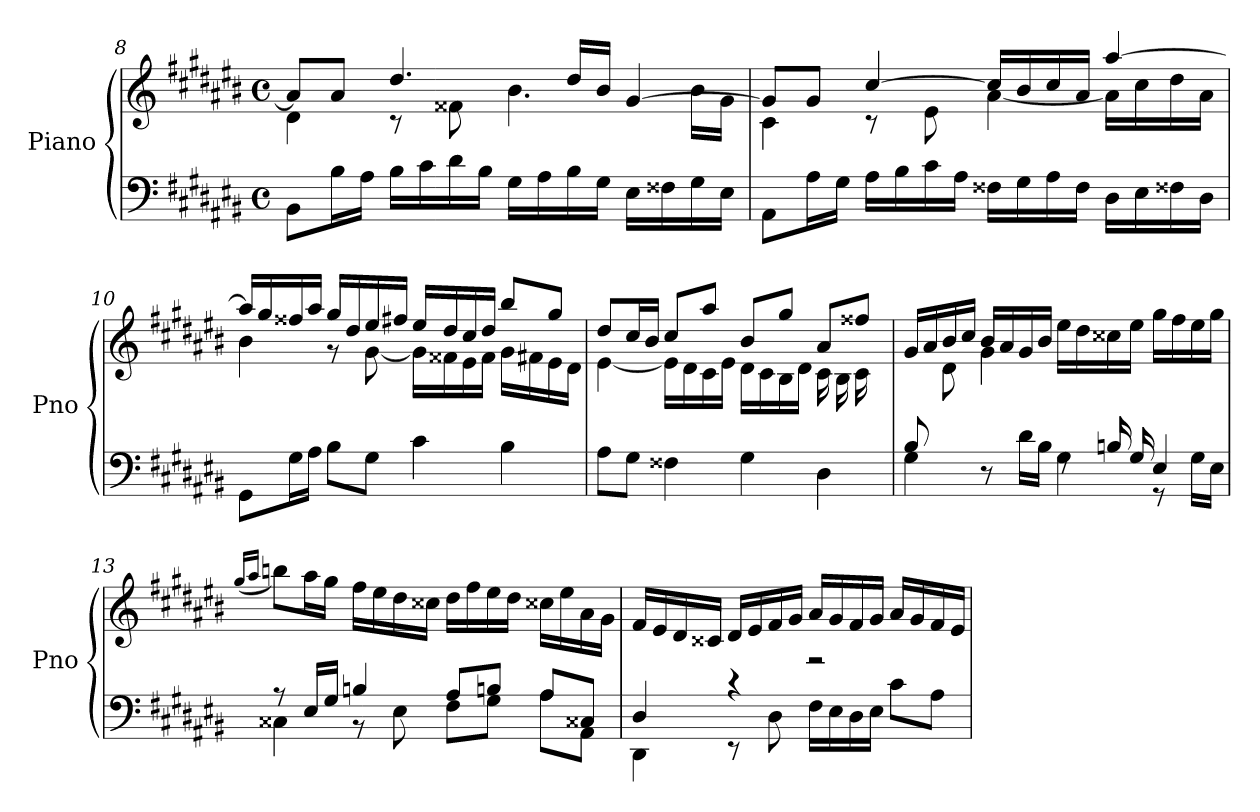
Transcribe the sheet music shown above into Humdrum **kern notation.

**kern	**kern
*part1	*part1
*staff2	*staff1
*I"Piano	*
*I'Pno	*
*clefF4	*clefG2
*k[f#c#g#d#a#e#b#]	*k[f#c#g#d#a#e#b#]
*M4/4	*M4/4
*met(c)	*met(c)
=8	=8
*	*^
8BB#\L	8a#/L]	4d#\
16B#\L	8a#/J	.
16A#\JJ	.	.
16B#\LL	4.dd#/	8r
16c#\	.	.
16d#\	.	8f##X\
16B#\JJ	.	.
16G#\LL	.	4.b#\
16A#\	.	.
16B#\	16dd#/LL	.
16G#\JJ	16b#/JJ	.
16E#\LL	[4g#/	.
16F##X\	.	.
16G#\	.	16b#\LL
16E#\JJ	.	16g#\JJ
=9	=9	=9
8AA#\L	8g#/L]	4c#\
16A#\L	8g#/J	.
16G#\JJ	.	.
16A#\LL	[4cc#/	8r
16B#\	.	.
16c#\	.	8e#\
16A#\JJ	.	.
16F##X\LL	16cc#/LL]	[4a#\
16G#\	16b#/	.
16A#\	16cc#/	.
16F##\JJ	16a#/JJ	.
16D#\LL	[4aa#/	16a#\LL]
16E#\	.	16cc#\
16F##X\	.	16dd#\
16D#\JJ	.	16a#\JJ
!!LO:LB:g=z	!!
=10	=10	=10
8GG#\L	16aa#/LL]	4b#\
.	16gg#/	.
16G#\L	16ff##X/	.
16A#\JJ	16aa#/JJ	.
8B#\L	16gg#/LL	8r
.	16dd#/	.
8G#\J	16ee#/	[8g#\
.	16ff#X/JJ	.
4c#\	16ee#/LL	16g#\LL]
.	16dd#/	16f##X\
.	16cc#/	16e#\
.	16dd#/JJ	16f##\JJ
4B#\	8bb#/L	16g#\LL
.	.	16f#X\
.	8gg#/J	16e#\
.	.	16d#\JJ
=11	=11	=11
*^	*	*
2...ryy	8A#\L	8dd#/L	[4e#\
.	8G#\J	16cc#/L	.
.	.	16b#/JJ	.
.	4F##X\	8cc#/L	16e#\LL]
.	.	.	16d#\
.	.	8aa#/J	16c#\
.	.	.	16e#\JJ
.	4G#\	8b#/L	16d#\LL
.	.	.	16c#\
.	.	8gg#/J	16B#\
.	.	.	16d#\JJ
.	4D#\	8a#/L	16c#\LL
.	.	.	16B#\
.	.	8ff##X/J	16c#\
16A#/JJ	.	.	16ryy
=12	=12	=12	=12
8B#/L	4G#\	16g#/LL	8ryy
.	.	16a#/	.
4.ryy	.	16b#/	8d#\J
.	.	16cc#/JJ	.
.	8r	16b#/LL	4g#\
.	.	16a#/	.
.	16d#\LL	16g#/	.
.	16B#\JJ	16b#/JJ	.
8rF	4G#\	16ee#\LL	2ryy
.	.	16dd#\	.
16Bn/LL	.	16cc##X\	.
16G#/JJ	.	16ee#\JJ	.
4E#/	8r	16gg#\LL	.
.	.	16ff#\	.
.	16G#\LL	16ee#\	.
.	16E#\JJ	16gg#\JJ	.
*	*	*v	*v
!!LO:LB:g=z
=13	=13	=13
.	.	(16qgg#/LL
.	.	16qaa#/JJ
8r	4C##X\	8bbn\L)
16E#/LL	.	16aa#\L
16G#/JJ	.	16gg#\JJ
4Bn/	8r	16ff#\LL
.	.	16ee#\
.	8E#\	16dd#\
.	.	16cc##X\JJ
8A#/L	8F#\L	16dd#\LL
.	.	16ff#\
8Bn/J	8G#\J	16ee#\
.	.	16dd#\JJ
8A#/L	8A#\L	16cc##X\LL
.	.	16ee#\
8C##X/J	8AA#\J	16a#\
.	.	16g#\JJ
=14	=14	=14
4D#/	4DD#\	16f#/LL
.	.	16e#/
.	.	16d#/
.	.	16c##X/JJ
4r	8r	16d#/LL
.	.	16e#/
.	8D#\	16f#/
.	.	16g#/JJ
2r	16F#\LL	16a#/LL
.	16E#\	16g#/
.	16D#\	16f#/
.	16E#\JJ	16g#/JJ
.	8c#\L	16a#/LL
.	.	16g#/
.	8A#\J	16f#/
.	.	16e#/JJ
*v	*v	*
=	=
*-	*-
